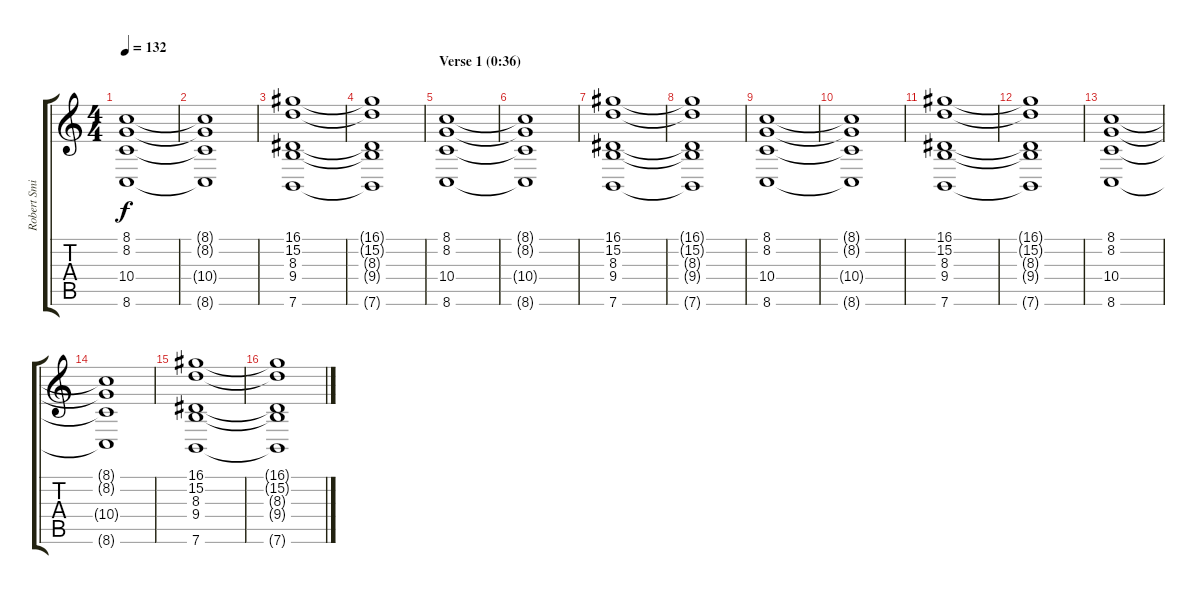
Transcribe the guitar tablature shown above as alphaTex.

\track ("Robert Smith (keyboards)" "Robert Smi") {instrument synthstrings1}
\staff {score tabs}
\tuning (E4 B3 G3 D3 A2 E2) {hide}
\ts (4 4)
\tempo 132
\clef g2
\ks c
(8.1 8.2 10.4 8.6).1{dy f} |
(8.1{t} 8.2{t} 10.4{t} 8.6{t}).1 |
(16.1 15.2 8.3 9.4 7.6).1 |
(16.1{t} 15.2{t} 8.3{t} 9.4{t} 7.6{t}).1 |
\section ("" "Verse 1 (0:36)")
(8.1 8.2 10.4 8.6).1 |
(8.1{t} 8.2{t} 10.4{t} 8.6{t}).1 |
(16.1 15.2 8.3 9.4 7.6).1 |
(16.1{t} 15.2{t} 8.3{t} 9.4{t} 7.6{t}).1 |
(8.1 8.2 10.4 8.6).1 |
(8.1{t} 8.2{t} 10.4{t} 8.6{t}).1 |
(16.1 15.2 8.3 9.4 7.6).1 |
(16.1{t} 15.2{t} 8.3{t} 9.4{t} 7.6{t}).1 |
(8.1 8.2 10.4 8.6).1 |
(8.1{t} 8.2{t} 10.4{t} 8.6{t}).1 |
(16.1 15.2 8.3 9.4 7.6).1 |
(16.1{t} 15.2{t} 8.3{t} 9.4{t} 7.6{t}).1
